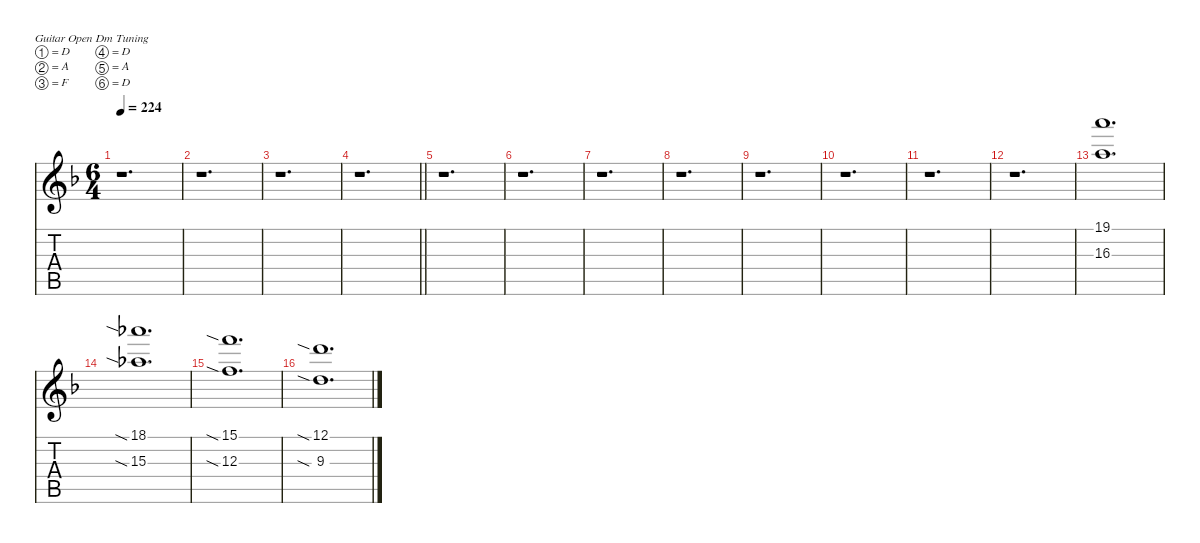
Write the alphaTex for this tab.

\hideDynamics
\bracketExtendMode nobrackets
\singleTrackTrackNamePolicy hidden
\multiTrackTrackNamePolicy hidden
\firstSystemTrackNameMode fullname
\firstSystemTrackNameOrientation horizontal
\otherSystemsTrackNameOrientation horizontal
\track ("Lead guitar" "E-Gt") {defaultSystemsLayout 32 instrument distortionguitar}
\staff {score tabs}
\tuning (D4 A3 F3 D3 A2 D2)
\ts (6 4)
\tempo 224
\clef g2
\ks dminor
r.1{d dy f beam Down} |
r.1{d beam Down} |
r.1{d beam Down} |
\barLineRight lightlight
r.1{d beam Down} |
r.1{d beam Down} |
r.1{d beam Down} |
r.1{d beam Down} |
r.1{d beam Down} |
r.1{d beam Down} |
r.1{d beam Down} |
r.1{d beam Down} |
r.1{d beam Down} |
(19.1{acc forcenatural} 16.3{acc forcenatural}).1{d beam Down} |
(18.1{sia acc b} 15.3{sia acc b}).1{d beam Down} |
(15.1{sia acc forcenatural} 12.3{sia acc forcenatural}).1{d beam Down} |
(12.1{sia acc forcenatural} 9.3{sia acc forcenatural}).1{d beam Down}
